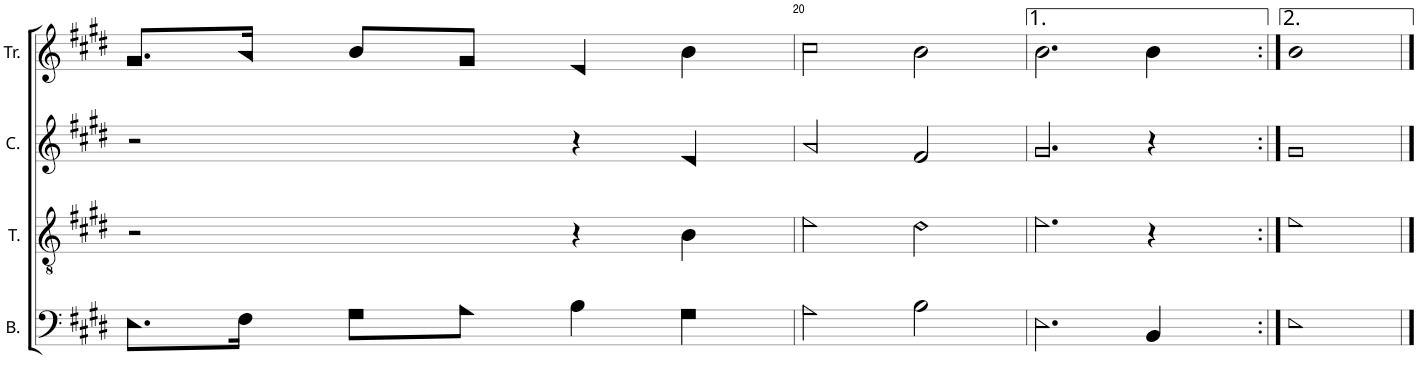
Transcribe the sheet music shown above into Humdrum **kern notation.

**kern	**kern	**kern	**kern
*part4	*part3	*part2	*part1
*staff4	*staff3	*staff2	*staff1
*I"B.	*I"T.	*I"C.	*I"Tr.
*I'B.	*I'T.	*I'C.	*I'Tr.
!!LO:PB:g=z
*clefF4	*clefGv2	*clefG2	*clefG2
*k[f#c#g#d#]	*k[f#c#g#d#]	*k[f#c#g#d#]	*k[f#c#g#d#]
*M4/4	*M4/4	*M4/4	*M4/4
*met(c)	*met(c)	*met(c)	*met(c)
=19	=19	=19	=19
8.E!\L	2r	2r	8.g#!/L
16F#!\Jk	.	.	16a!/Jk
8G#!\L	.	.	8b!/L
8A!\J	.	.	8g#!/J
4B!\	4r	4r	4e!/
4G#!\	4B!\	4e!/	4b!\
=20	=20	=20	=20
2A!\	2e!\	2a!/	2cc#!\
2B!\	2d#!\	2f#!/	2b!\
=21	=21	=21	=21
2.E!\	2.e!\	2.g#!/	2.b!\
4BB!/	4r	4r	4b!\
=22:|!	=22:|!	=22:|!	=22:|!
1E!	1e!	1g#!	1b!
==	==	==	==
*-	*-	*-	*-
